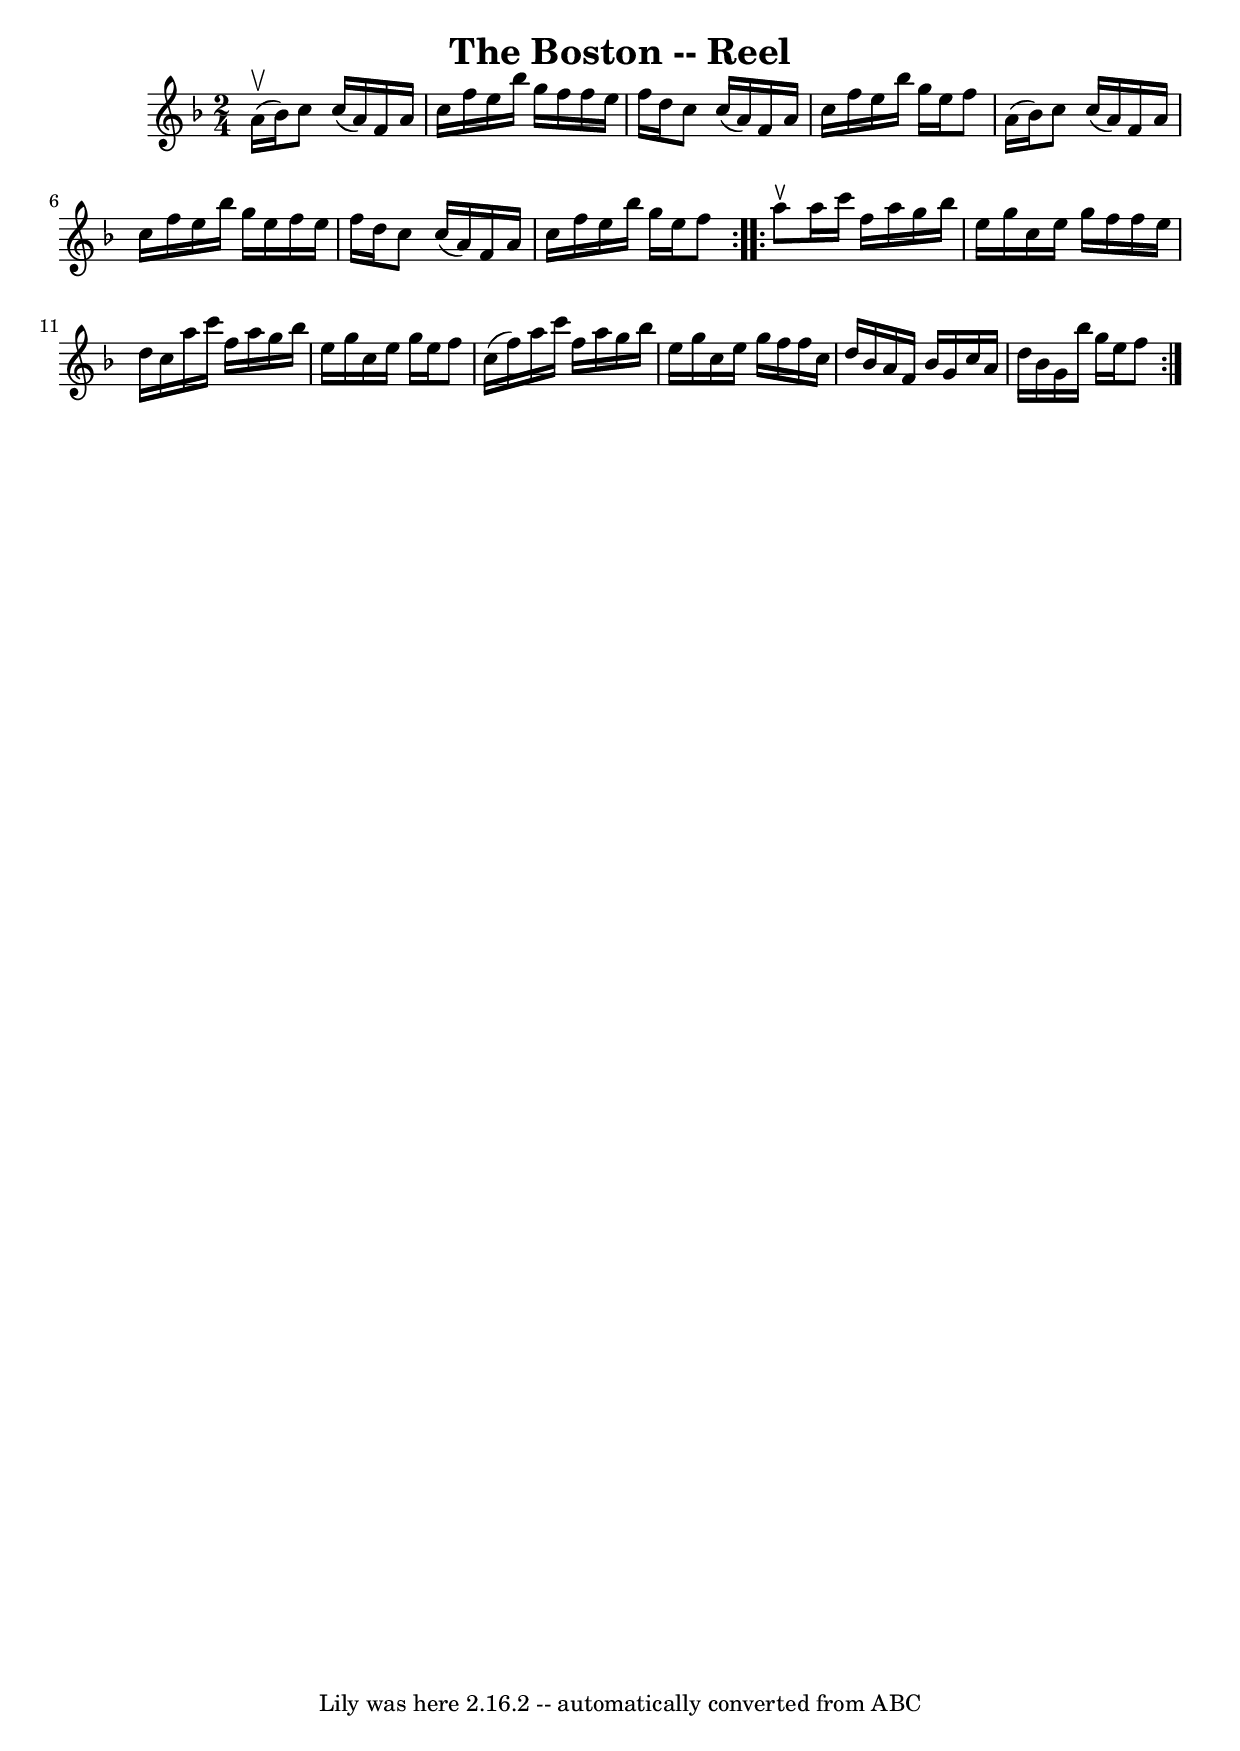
\version "2.16.2"
\include "Mammoth.ily"
\header {
  %% book = "Ryan's Mammoth Collection"
  crossRefNumber = "1"
  footnotes = ""
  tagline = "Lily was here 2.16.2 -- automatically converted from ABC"
  title = "The Boston -- Reel"

}
voicedefault =  {



  \repeat volta 2 {

    \time 2/4 
    \key f \major a'16^\upbow(bes'16) |
    c''8 c''16 (
    a'16) f'16 a'16 c''16 f''16  |
    e''16 bes''16    
    g''16 f''16 f''16 e''16 f''16 d''16  |
    c''8 c''16 (
    a'16) f'16 a'16 c''16 f''16  |
    e''16 bes''16    
    g''16 e''16 f''8 a'16 (bes'16) |
    c''8 c''16 (
    a'16) f'16 a'16 c''16 f''16  |
    e''16 bes''16 g''16 
    e''16 f''16 e''16 f''16 d''16  |
    c''8 c''16 (a'16 
    ) f'16 a'16 c''16 f''16  |
    e''16 bes''16 g''16    
    e''16 f''8  
  } 
  \repeat volta 2 {
    a''8^\ltoe |
    a''16 c'''16   
    f''16 a''16 g''16 bes''16 e''16 g''16  |
    c''16    
    e''16 g''16 f''16 f''16 e''16 d''16 c''16  |
    a''16   
    c'''16 f''16 a''16 g''16 bes''16 e''16 g''16  |
    
    c''16 e''16 g''16 e''16 f''8 c''16 (f''16) |
    
    a''16 c'''16 f''16 a''16 g''16 bes''16 e''16 g''16  
    |
    c''16 e''16 g''16 f''16 f''16 c''16 d''16    
    bes'16  |
    a'16 f'16 bes'16 g'16 c''16 a'16 d''16    
    bes'16  |
    g'16 bes''16 g''16 e''16 f''8  
  }   

}

\score{
  <<

    \context Staff="default"
    {
      \voicedefault 
      
    }

  >>
  \layout {
    
  }
  \midi {
  }

}
